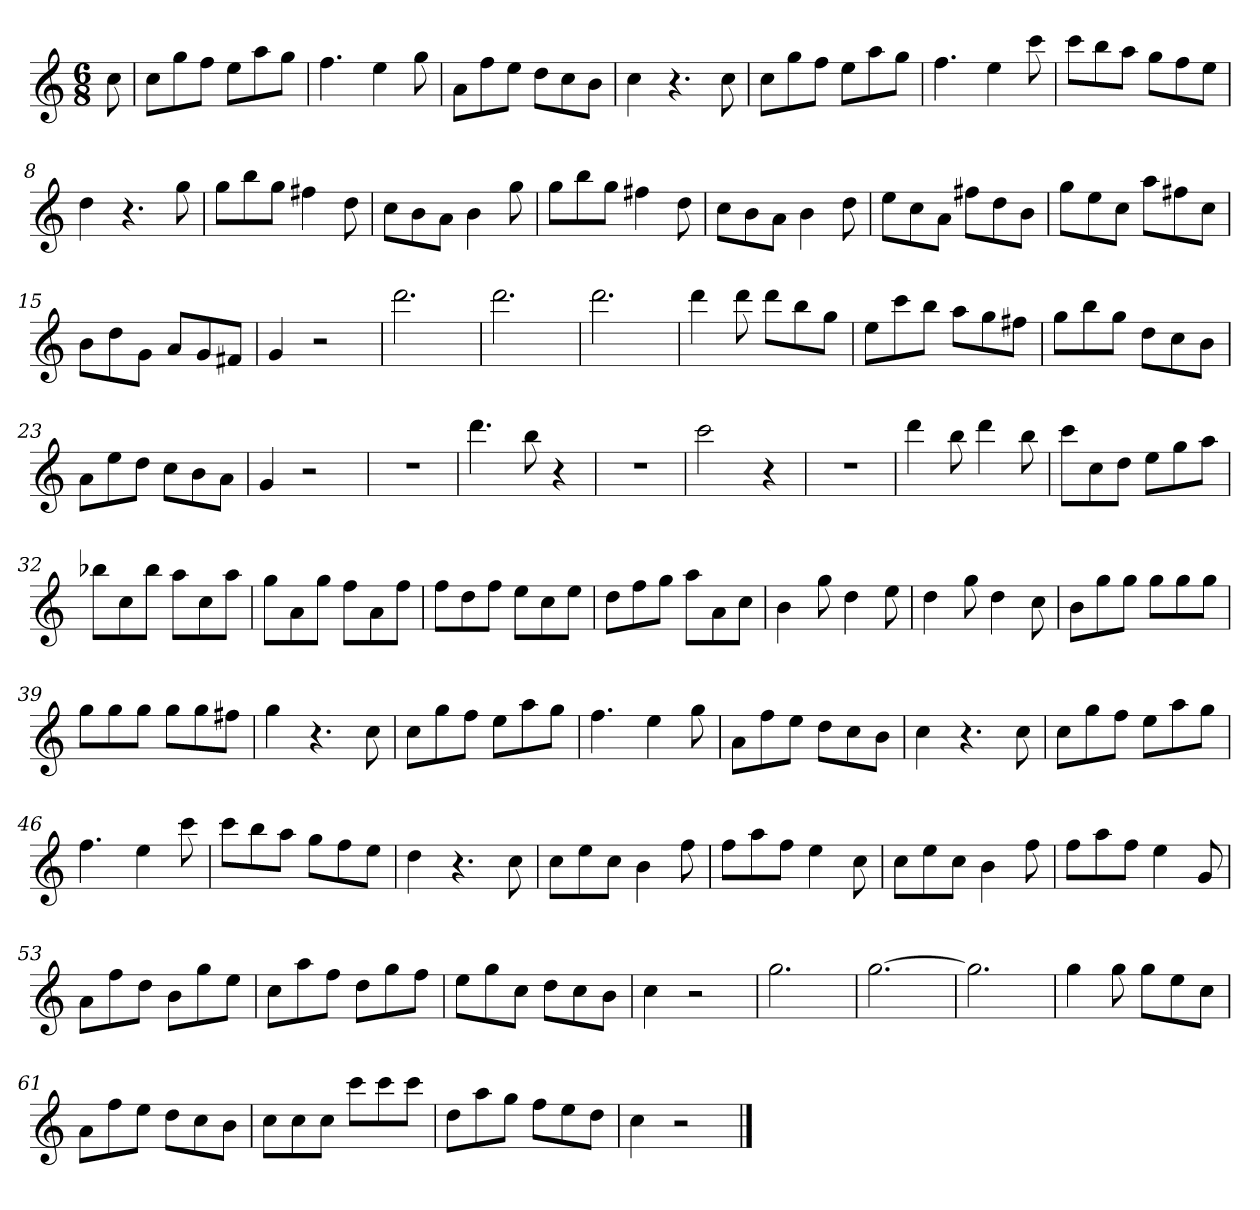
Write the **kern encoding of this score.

**kern
*part1
*staff1
*k[]
*C:
*M6/8
=
8cc
=1
8ccL
8gg
8ffJ
8eeL
8aa
8ggJ
=2
4.ff
4ee
8gg
=3
8aL
8ff
8eeJ
8ddL
8cc
8bJ
=4
4cc
4.r
8cc
=5
8ccL
8gg
8ffJ
8eeL
8aa
8ggJ
=6
4.ff
4ee
8ccc
=7
8cccL
8bb
8aaJ
8ggL
8ff
8eeJ
=8
4dd
4.r
8gg
=9
8ggL
8bb
8ggJ
4ff#X
8dd
=10
8ccL
8b
8aJ
4b
8gg
=11
8ggL
8bb
8ggJ
4ff#X
8dd
=12
8ccL
8b
8aJ
4b
8dd
=13
8eeL
8cc
8aJ
8ff#XL
8dd
8bJ
=14
8ggL
8ee
8ccJ
8aaL
8ff#X
8ccJ
=15
8bL
8dd
8gJ
8aL
8g
8f#XJ
=16
4g
2r
=17
2.ddd
=18
2.ddd
=19
2.ddd
=20
4ddd
8ddd
8dddL
8bb
8ggJ
=21
8eeL
8ccc
8bbJ
8aaL
8gg
8ff#XJ
=22
8ggL
8bb
8ggJ
8ddL
8cc
8bJ
=23
8aL
8ee
8ddJ
8ccL
8b
8aJ
=24
4g
2r
=25
2.r
=26
4.ddd
8bb
4r
=27
2.r
=28
2ccc
4r
=29
2.r
=30
4ddd
8bb
4ddd
8bb
=31
8cccL
8cc
8ddJ
8eeL
8gg
8aaJ
=32
8bb-XL
8cc
8bb-J
8aaL
8cc
8aaJ
=33
8ggL
8a
8ggJ
8ffL
8a
8ffJ
=34
8ffL
8dd
8ffJ
8eeL
8cc
8eeJ
=35
8ddL
8ff
8ggJ
8aaL
8a
8ccJ
=36
4b
8gg
4dd
8ee
=37
4dd
8gg
4dd
8cc
=38
8bL
8gg
8ggJ
8ggL
8gg
8ggJ
=39
8ggL
8gg
8ggJ
8ggL
8gg
8ff#XJ
=40
4gg
4.r
8cc
=41
8ccL
8gg
8ffJ
8eeL
8aa
8ggJ
=42
4.ff
4ee
8gg
=43
8aL
8ff
8eeJ
8ddL
8cc
8bJ
=44
4cc
4.r
8cc
=45
8ccL
8gg
8ffJ
8eeL
8aa
8ggJ
=46
4.ff
4ee
8ccc
=47
8cccL
8bb
8aaJ
8ggL
8ff
8eeJ
=48
4dd
4.r
8cc
=49
8ccL
8ee
8ccJ
4b
8ff
=50
8ffL
8aa
8ffJ
4ee
8cc
=51
8ccL
8ee
8ccJ
4b
8ff
=52
8ffL
8aa
8ffJ
4ee
8g
=53
8aL
8ff
8ddJ
8bL
8gg
8eeJ
=54
8ccL
8aa
8ffJ
8ddL
8gg
8ffJ
=55
8eeL
8gg
8ccJ
8ddL
8cc
8bJ
=56
4cc
2r
=57
2.gg
=58
[2.gg
=59
2.gg]
=60
4gg
8gg
8ggL
8ee
8ccJ
=61
8aL
8ff
8eeJ
8ddL
8cc
8bJ
=62
8ccL
8cc
8ccJ
8cccL
8ccc
8cccJ
=63
8ddL
8aa
8ggJ
8ffL
8ee
8ddJ
=64
4cc
2r
==
*-
